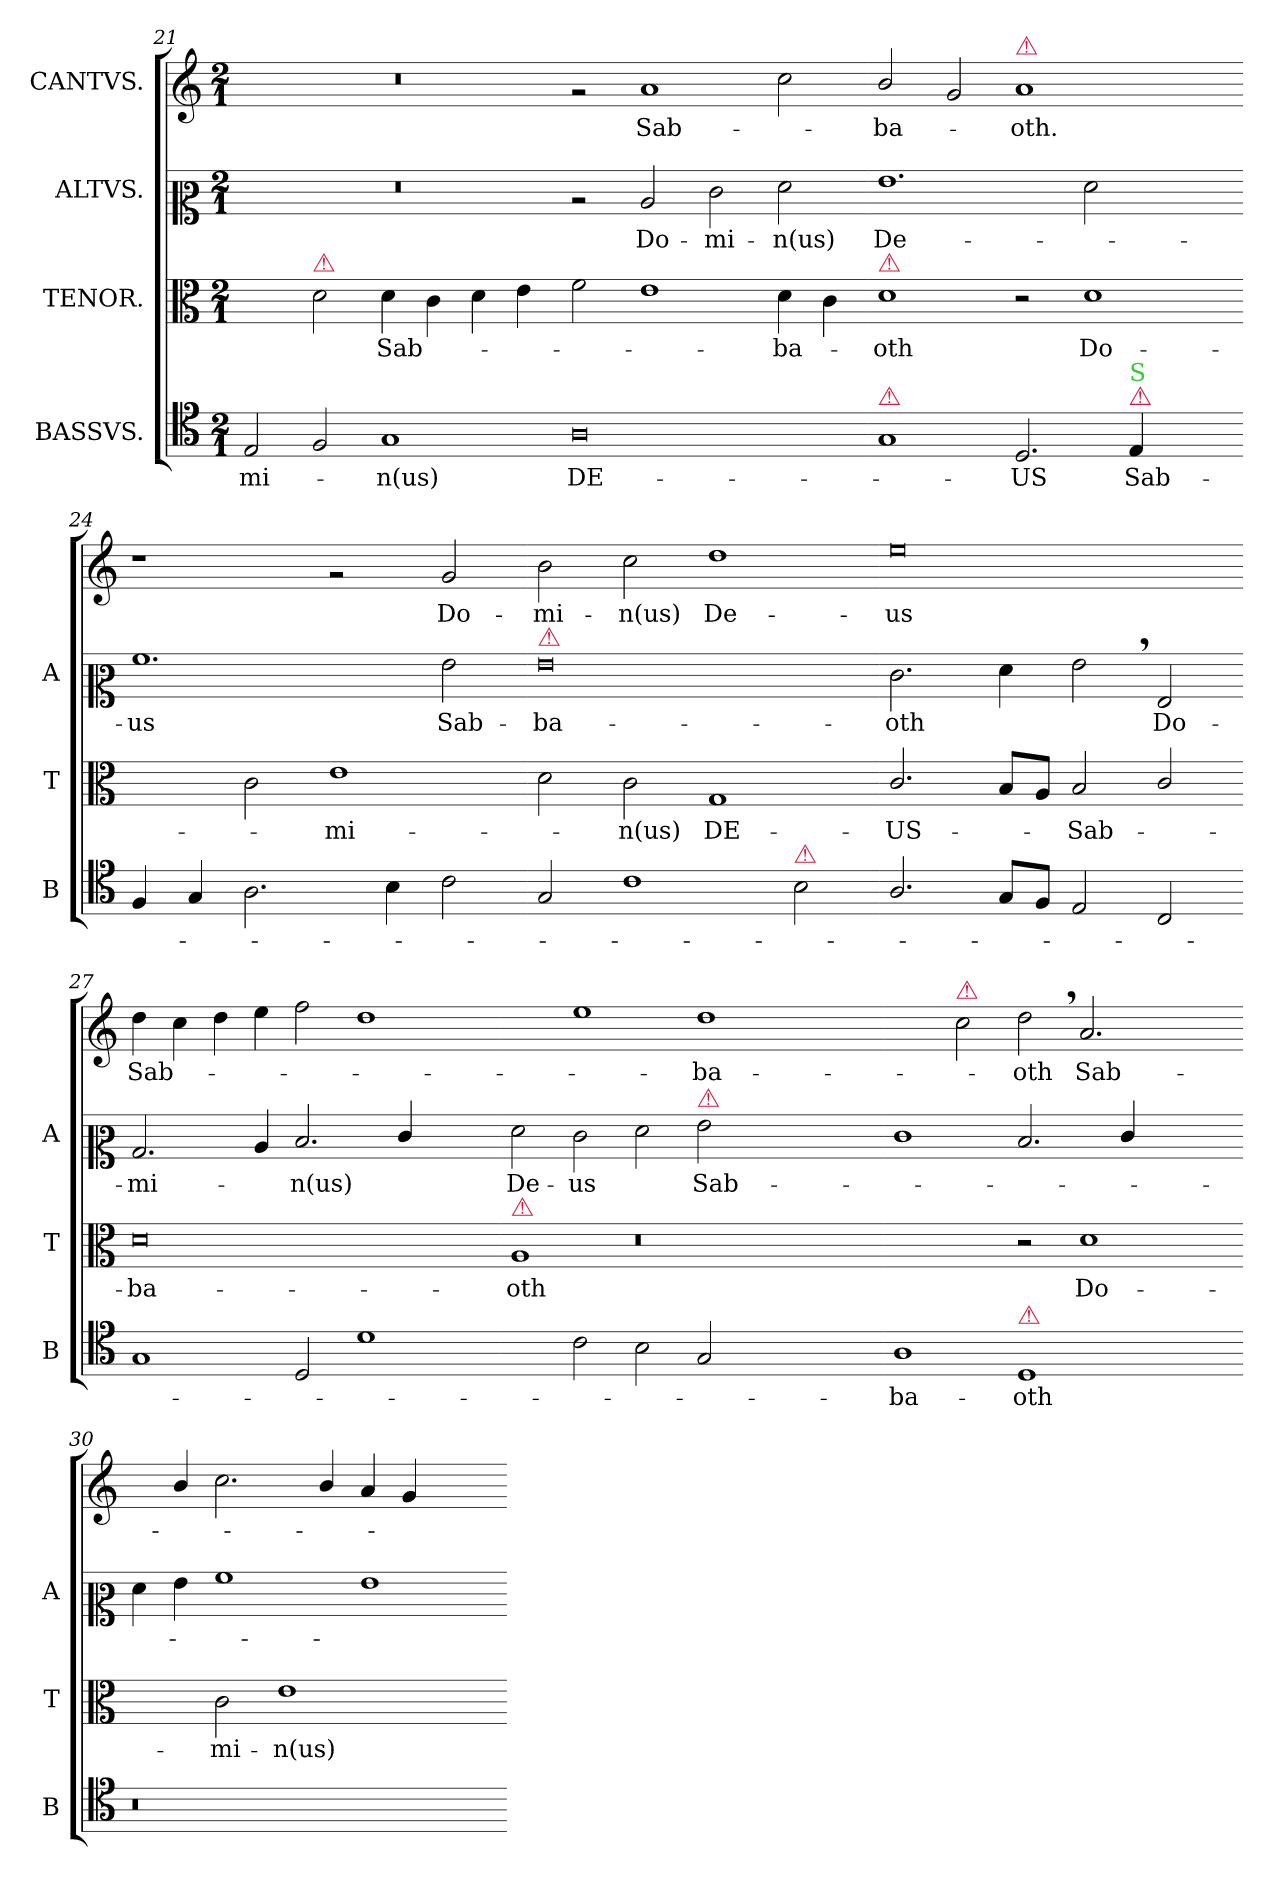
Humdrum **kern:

**kern	**text	**kern	**text	**kern	**text	**kern	**text
*part4	*part4	*part3	*part3	*part2	*part2	*part1	*part1
*staff4	*staff4	*staff3	*staff3	*staff2	*staff2	*staff1	*staff1
*I"BASSVS.	*	*I"TENOR.	*	*I"ALTVS.	*	*I"CANTVS.	*
*I'B	*	*I'T	*	*I'A	*	*	*
*clefC4	*	*clefC3	*	*clefC2	*	*clefG2	*
*k[]	*	*k[]	*	*k[]	*	*k[]	*
*M2/1	*	*M2/1	*	*M2/1	*	*M2/1	*
=21	=21	=21	=21	=21	=21	=21	=21
2E/	-mi-	2ryy	.	0r	.	0r	.
!	!	!LO:TX:a:color=crimson:t=⚠	!	!	!	!	!
2F/	.	2d\	.	.	.	.	.
1G	-n(us)	4d\	Sab-	.	.	.	.
.	.	4c\	.	.	.	.	.
.	.	4d\	.	.	.	.	.
.	.	4e\	.	.	.	.	.
=22-	=22-	=22-	=22-	=22-	=22-	=22-	=22-
0A	DE-	2f\	.	2rc	.	2rg	.
.	.	1e	.	2c/	Do-	1a	Sab-
.	.	.	.	2e\	-mi-	.	.
.	.	4d\	-ba-	2f\	-n(us)	2cc\	.
.	.	4c\	.	.	.	.	.
=23-	=23-	=23-	=23-	=23-	=23-	=23-	=23-
!	!	!LO:TX:a:color=crimson:t=⚠	!	!	!	!	!
!LO:TX:a:color=crimson:t=⚠	!	!	!	!	!	!	!
1G	.	1d	-oth	1.g	De-	2b/	-ba-
.	.	.	.	.	.	2g/	.
!	!	!	!	!	!	!LO:TX:a:color=crimson:t=⚠	!
2.D/	-US	2r	.	.	.	1a	-oth.
!	!	!	!LO:LY:i	!	!	!	!
.	.	1d\	Do-	2f\	.	.	.
!LO:TX:a:color=crimson:t=⚠	!	!	!	!	!	!	!
!LO:TX:a:color=limegreen:t=S	!	!	!	!	!	!	!
4E/	Sab-	.	.	.	.	.	.
2ryy	.	.	.	2ryy	.	2ryy	.
=24-	=24-	=24-	=24-	=24-	=24-	=24-	=24-
4F/	.	2ryy	.	1.a	-us	1r	.
4G/	.	.	.	.	.	.	.
2.A\	.	2c\	.	.	.	.	.
!	!	!	!LO:LY:i	!	!	!	!
.	.	1e	-mi-	.	.	2rg	.
4B\	.	.	.	.	.	.	.
2c\	.	.	.	2g\	Sab-	2g/	Do-
=25-	=25-	=25-	=25-	=25-	=25-	=25-	=25-
!	!	!	!	!LO:TX:a:color=crimson:t=⚠	!	!	!
2G/	.	2d\	.	0g	-ba-	2b\	-mi-
!	!	!	!LO:LY:i	!	!	!	!
1c	.	2c\	-n(us)	.	.	2cc\	-n(us)
!	!	!	!LO:LY:i	!	!	!	!
.	.	1G	DE-	.	.	1dd	De-
!LO:TX:a:color=crimson:t=⚠	!	!	!	!	!	!	!
2B\	.	.	.	.	.	.	.
=26-	=26-	=26-	=26-	=26-	=26-	=26-	=26-
!	!	!	!LO:LY:i	!	!	!	!
2.A/	.	2.c/	-US-	2.e\	-oth	0ee	-us
8G/L	.	8B/L	.	4f\	.	.	.
8F/J	.	8A/J	.	.	.	.	.
!	!	!	!LO:LY:i	!	!	!	!
2E/	.	2B/	-Sab-	2g,\	.	.	.
2C/	.	2c/	.	2G/	Do-	.	.
=27-	=27-	=27-	=27-	=27-	=27-	=27-	=27-
!	!	!	!LO:LY:i	!	!	!	!
1G	.	0d	-ba-	2.B/	-mi-	4dd\	Sab-
.	.	.	.	.	.	4cc\	.
.	.	.	.	.	.	4dd\	.
.	.	.	.	4c/	.	4ee\	.
2D/	.	.	.	2.d/	-n(us)	2ff\	.
1d\	.	.	.	.	.	1dd\	.
.	.	.	.	4e/	.	.	.
.	.	2ryy	.	2ryy	.	.	.
=28-	=28-	=28-	=28-	=28-	=28-	=28-	=28-
!	!	!LO:TX:a:color=crimson:t=⚠	!	!	!	!	!
!	!	!	!LO:LY:i	!	!	!	!
2ryy	.	1A	-oth	2f\	De-	2ryy	.
2c\	.	.	.	2e\	-us	1ee	.
2B\	.	0r	.	2f\	.	.	.
!	!	!	!	!LO:TX:a:color=crimson:t=⚠	!	!	!
2G/	.	.	.	2g\	Sab-	1dd\	-ba-
1ryy	.	.	.	1ryy	.	.	.
.	.	.	.	.	.	2ryy	.
=29-	=29-	=29-	=29-	=29-	=29-	=29-	=29-
1A	-ba-	1ryy	.	1e	.	2ryy	.
!	!	!	!	!	!	!LO:TX:a:color=crimson:t=⚠	!
.	.	.	.	.	.	2cc\	.
!LO:TX:a:color=crimson:t=⚠	!	!	!	!	!	!	!
1D	-oth	2r	.	2.d/	.	2dd,\	-oth
.	.	1d\	Do-	.	.	2.a/	Sab-
.	.	.	.	4e/	.	.	.
2ryy	.	.	.	2ryy	.	.	.
.	.	.	.	.	.	4ryy	.
=30-	=30-	=30-	=30-	=30-	=30-	=30-	=30-
0r	.	2ryy	.	4f\	.	4ryy	.
.	.	.	.	4g\	.	4b/	.
.	.	2c\	-mi-	1a	.	2.cc\	.
.	.	1e	-n(us)	.	.	.	.
.	.	.	.	.	.	4b/	.
.	.	.	.	1g\	.	4a/	.
.	.	.	.	.	.	4g/	.
2ryy	.	2ryy	.	.	.	2ryy	.
=-	=-	=-	=-	=-	=-	=-	=-
*-	*-	*-	*-	*-	*-	*-	*-
